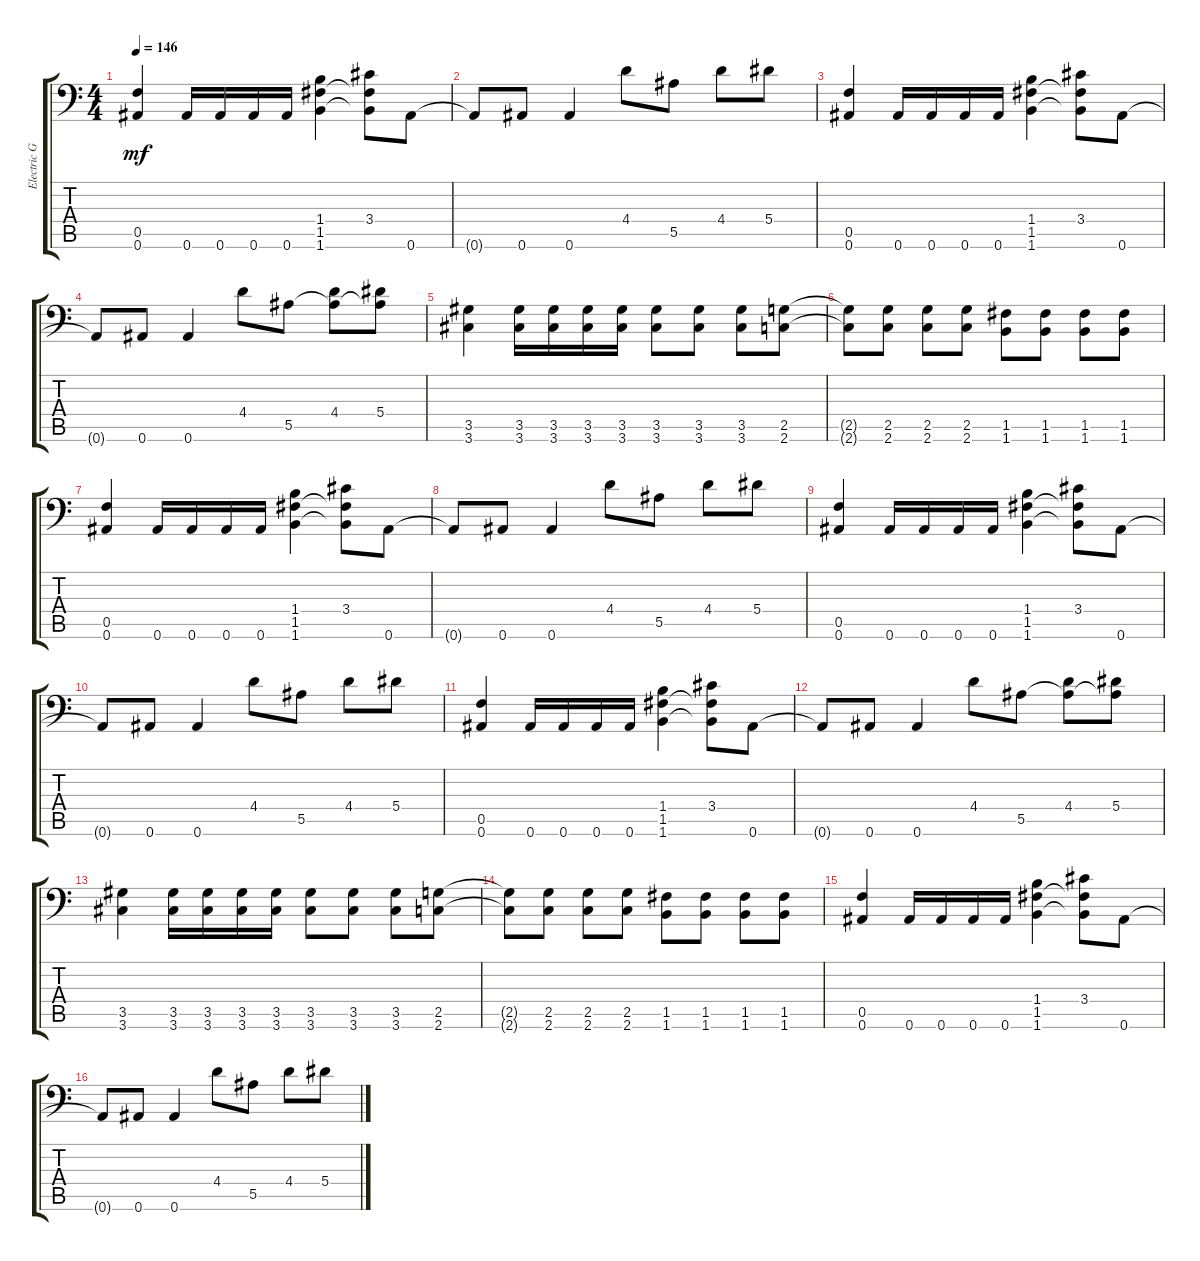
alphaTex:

\track ("Electric Guitar" "Electric G") {instrument distortionguitar}
\staff {score tabs}
\tuning (C4 G3 Eb3 Bb2 F2 Bb1) {hide}
\ts (4 4)
\tempo 146
\clef f4
\ks c
(0.5 0.6).4{dy mf} 0.6.16 0.6.16 0.6.16 0.6.16 (1.4 1.5 1.6).4 (3.4 1.5{t} 1.6{t}).8 0.6.8 |
0.6{t}.8 0.6.8 0.6.4 4.4.8 5.5.8 4.4.8 5.4.8 |
(0.5 0.6).4 0.6.16 0.6.16 0.6.16 0.6.16 (1.4 1.5 1.6).4 (3.4 1.5{t} 1.6{t}).8 0.6.8 |
0.6{t}.8 0.6.8 0.6.4 4.4.8 5.5.8 (4.4 5.5{t}).8 (5.4 5.5{t}).8 |
(3.5 3.6).4 (3.5 3.6).16 (3.5 3.6).16 (3.5 3.6).16 (3.5 3.6).16 (3.5 3.6).8 (3.5 3.6).8 (3.5 3.6).8 (2.5 2.6).8 |
(2.5{t} 2.6{t}).8 (2.5 2.6).8 (2.5 2.6).8 (2.5 2.6).8 (1.5 1.6).8 (1.5 1.6).8 (1.5 1.6).8 (1.5 1.6).8 |
(0.5 0.6).4 0.6.16 0.6.16 0.6.16 0.6.16 (1.4 1.5 1.6).4 (3.4 1.5{t} 1.6{t}).8 0.6.8 |
0.6{t}.8 0.6.8 0.6.4 4.4.8 5.5.8 4.4.8 5.4.8 |
(0.5 0.6).4 0.6.16 0.6.16 0.6.16 0.6.16 (1.4 1.5 1.6).4 (3.4 1.5{t} 1.6{t}).8 0.6.8 |
0.6{t}.8 0.6.8 0.6.4 4.4.8 5.5.8 4.4.8 5.4.8 |
(0.5 0.6).4 0.6.16 0.6.16 0.6.16 0.6.16 (1.4 1.5 1.6).4 (3.4 1.5{t} 1.6{t}).8 0.6.8 |
0.6{t}.8 0.6.8 0.6.4 4.4.8 5.5.8 (4.4 5.5{t}).8 (5.4 5.5{t}).8 |
(3.5 3.6).4 (3.5 3.6).16 (3.5 3.6).16 (3.5 3.6).16 (3.5 3.6).16 (3.5 3.6).8 (3.5 3.6).8 (3.5 3.6).8 (2.5 2.6).8 |
(2.5{t} 2.6{t}).8 (2.5 2.6).8 (2.5 2.6).8 (2.5 2.6).8 (1.5 1.6).8 (1.5 1.6).8 (1.5 1.6).8 (1.5 1.6).8 |
(0.5 0.6).4 0.6.16 0.6.16 0.6.16 0.6.16 (1.4 1.5 1.6).4 (3.4 1.5{t} 1.6{t}).8 0.6.8 |
0.6{t}.8 0.6.8 0.6.4 4.4.8 5.5.8 4.4.8 5.4.8
